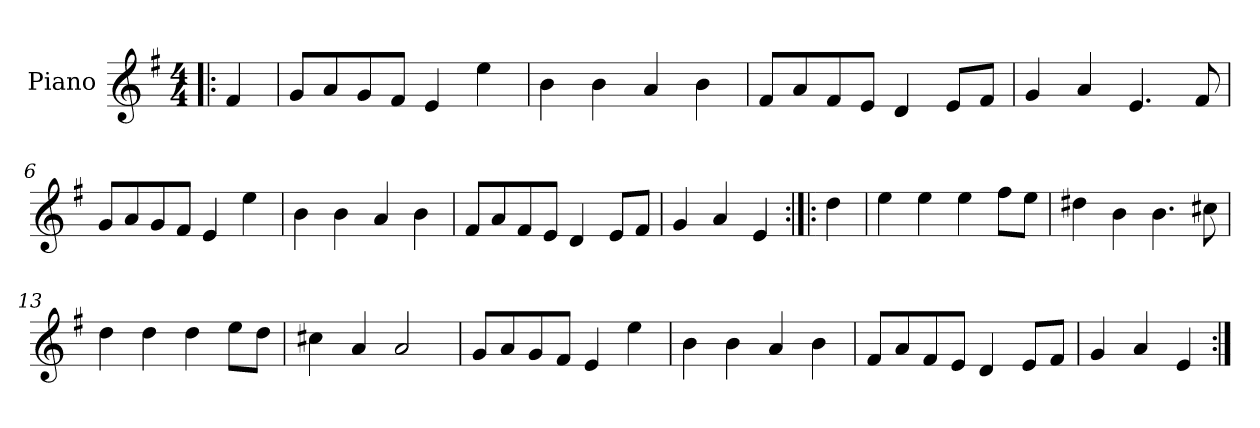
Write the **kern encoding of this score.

**kern
*part1
*staff1
*I"Piano
*I'Pno
*clefG2
*k[f#]
*e:
*M4/4
=1!|:
4f#/
=2
8g/L
8a/
8g/
8f#/J
4e/
4ee\
=3
4b\
4b\
4a/
4b\
=4
8f#/L
8a/
8f#/
8e/J
4d/
8e/L
8f#/J
=5
4g/
4a/
4.e/
8f#/
=6
8g/L
8a/
8g/
8f#/J
4e/
4ee\
!!LO:LB:g=z
=7
4b\
4b\
4a/
4b\
=8
8f#/L
8a/
8f#/
8e/J
4d/
8e/L
8f#/J
=9
4g/
4a/
4e/
=10:|!|:
4dd\
=11
4ee\
4ee\
4ee\
8ff#\L
8ee\J
=12
4dd#X\
4b\
4.b\
8cc#X\
!!LO:LB:g=z
=13
4dd\
4dd\
4dd\
8ee\L
8dd\J
=14
4cc#X\
4a/
2a/
=15
8g/L
8a/
8g/
8f#/J
4e/
4ee\
=16
4b\
4b\
4a/
4b\
=17
8f#/L
8a/
8f#/
8e/J
4d/
8e/L
8f#/J
=18
4g/
4a/
4e/
=:|!
*-
